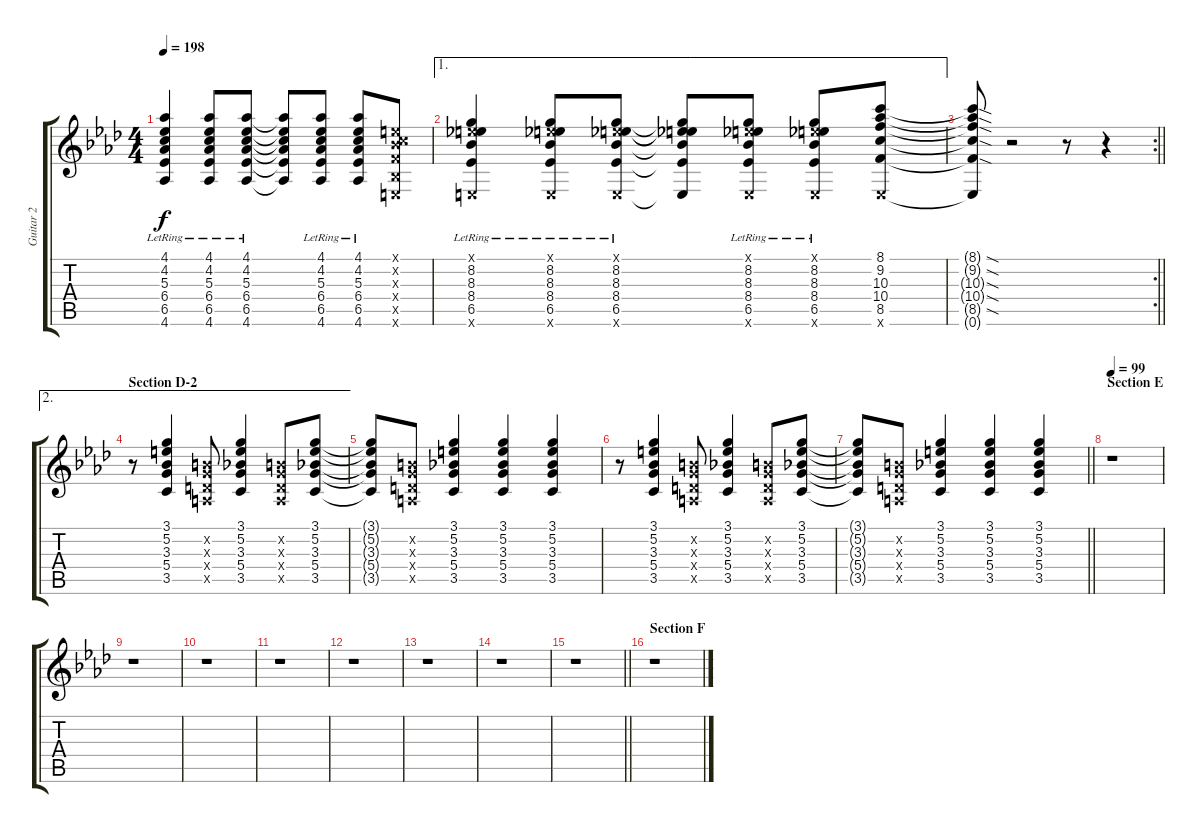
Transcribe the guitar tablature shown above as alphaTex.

\track ("Guitar 2" "Guitar 2") {instrument overdrivenguitar}
\staff {score tabs}
\tuning (E4 B3 G3 D3 A2 E2) {hide}
\ts (4 4)
\tempo 198
\clef g2
\ks ab
(4.1 4.2{lr} 5.3{lr} 6.4{lr} 6.5{lr} 4.6).4{dy f} (4.1 4.2{lr} 5.3{lr} 6.4{lr} 6.5{lr} 4.6).8 (4.1 4.2{lr} 5.3{lr} 6.4{lr} 6.5{lr} 4.6).8 (4.1{t} 4.2{t} 5.3{t} 6.4{t} 6.5{t} 4.6{t}).8 (4.1 4.2{lr} 5.3{lr} 6.4{lr} 6.5{lr} 4.6).8 (4.1 4.2{lr} 5.3{lr} 6.4{lr} 6.5{lr} 4.6).8 (0.1{x} 1.2{x} 3.3{x} 3.4{x} 1.5{x} 0.6{x}).8 |
\ae 1
(0.1{x} 8.2{lr} 8.3{lr} 8.4{lr} 6.5{lr} 0.6{x}).4 (0.1{x} 8.2{lr} 8.3{lr} 8.4{lr} 6.5{lr} 0.6{x}).8 (0.1{x} 8.2{lr} 8.3{lr} 8.4{lr} 6.5{lr} 0.6{x}).8 (0.1{t} 8.2{t} 8.3{t} 8.4{t} 6.5{t} 0.6{t}).8 (0.1{x} 8.2{lr} 8.3{lr} 8.4{lr} 6.5{lr} 0.6{x}).8 (0.1{x} 8.2{lr} 8.3{lr} 8.4{lr} 6.5{lr} 0.6{x}).8 (8.1 9.2 10.3 10.4 8.5 0.6{x}).8 |
\rc 2
\barLineRight lightlight
(8.1{sod t} 9.2{sod t} 10.3{sod t} 10.4{sod t} 8.5{sod t} 0.6{t}).8 r.2 r.8 r.4 |
\ae 2
\section ("" "Section D-2")
r.8 (3.1 5.2 3.3 5.4 3.5).4 (0.2{x} 0.3{x} 0.4{x} 0.5{x}).8 (3.1 5.2 3.3 5.4 3.5).4 (0.2{x} 0.3{x} 0.4{x} 0.5{x}).8 (3.1 5.2 3.3 5.4 3.5).8 |
(3.1{t} 5.2{t} 3.3{t} 5.4{t} 3.5{t}).8 (0.2{x} 0.3{x} 0.4{x} 0.5{x}).8 (3.1 5.2 3.3 5.4 3.5).4 (3.1 5.2 3.3 5.4 3.5).4 (3.1 5.2 3.3 5.4 3.5).4 |
r.8 (3.1 5.2 3.3 5.4 3.5).4 (0.2{x} 0.3{x} 0.4{x} 0.5{x}).8 (3.1 5.2 3.3 5.4 3.5).4 (0.2{x} 0.3{x} 0.4{x} 0.5{x}).8 (3.1 5.2 3.3 5.4 3.5).8 |
\barLineRight lightlight
(3.1{t} 5.2{t} 3.3{t} 5.4{t} 3.5{t}).8 (0.2{x} 0.3{x} 0.4{x} 0.5{x}).8 (3.1 5.2 3.3 5.4 3.5).4 (3.1 5.2 3.3 5.4 3.5).4 (3.1 5.2 3.3 5.4 3.5).4 |
\section ("" "Section E")
\tempo 99
r.1 |
r.1 |
r.1 |
r.1 |
r.1 |
r.1 |
r.1 |
\barLineRight lightlight
r.1 |
\section ("" "Section F")
r.1
